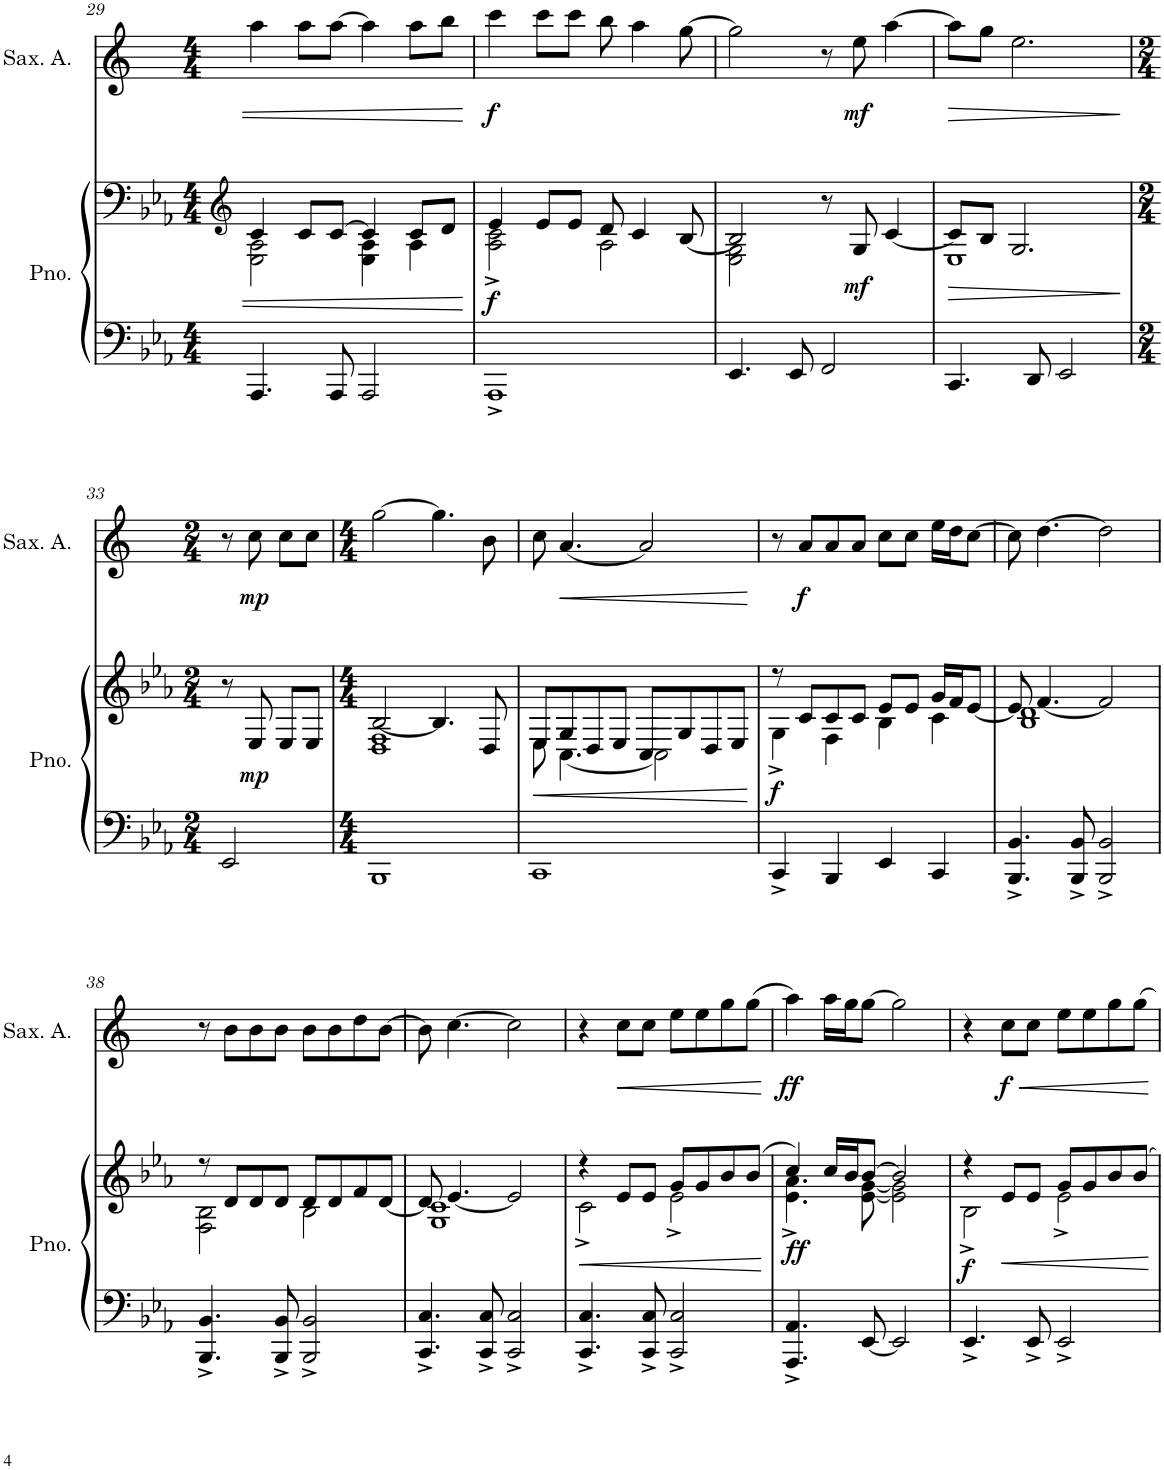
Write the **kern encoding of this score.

**kern	**kern	**dynam	**kern	**dynam
*part2	*part2	*part2	*part1	*part1
*staff3	*staff2	*staff2/3	*staff1	*staff1
*I"Piano	*	*	*I"Saxophone alto	*
*I'Pno.	*	*	*I'Sax. A.	*
!!LO:PB:g=z
*clefF4	*clefG2	*	*clefG2	*
*	*	*	*Trd5c9	*
*k[b-e-a-]	*k[b-e-a-]	*	*k[]	*
*M4/4	*M4/4	*	*M4/4	*
=29	=29	=29	=29	=29
*	*^	*	*	*
4.AAA-/	4c/	2E-\ 2A-\	.	4aa\	.
.	8c/L	.	.	8aa\L	.
8AAA-/	[8c/J	.	.	[8aa\J	.
2AAA-/	4c/]	4E-\ 4A-\	.	4aa\]	.
.	8c/L	4A-\	.	8aa\L	.
.	8d/J	.	.	8bb\J	.
=30	=30	=30	=30	=30	=30
!	!	!	!LO:DY:b	!	!LO:DY:b
1AAA-^	4e-/	2A-\^ 2c\^	f	4ccc\	f
.	8e-/L	.	.	8ccc\L	.
.	8e-/J	.	.	8ccc\J	.
.	8d/	2A-\	.	8bb\	.
.	4c/	.	.	4aa\	.
.	[<8B-/	.	.	[8gg\	.
=31	=31	=31	=31	=31	=31
4.EE-/	2B-/]	2E-\ 2G\	.	2gg\]	.
8EE-/	.	.	.	.	.
2FF/	8r	2ryy	.	8r	.
!	!	!	!LO:DY:b	!	!LO:DY:b
.	8G/	.	mf	8ee\	mf
.	[<4c/	.	.	[4aa\	.
=32	=32	=32	=32	=32	=32
!	!	!	!LO:HP:b	!	!LO:HP:b
4.CC/	8c/L]	1E-	>	8aa\L]	>
.	8B-/J	.	.	8gg\J	.
.	2.G/	.	.	2.ee\	.
8DD/	.	.	.	.	.
2EE-/	.	.	.	.	.
*	*v	*v	*	*	*
.	.	]	.	]
!!LO:LB:g=z
=33	=33	=33	=33	=33
*M2/4	*M2/4	*	*M2/4	*
2EE-/	8r	.	8r	.
!	!	!LO:DY:b	!	!LO:DY:b
.	8E-/	mp	8cc\	mp
.	8E-/L	.	8cc\L	.
.	8E-/J	.	8cc\J	.
=34	=34	=34	=34	=34
*M4/4	*M4/4	*	*M4/4	*
*	*^	*	*	*
1BBB-	[<2B-/	1D 1F	.	[2gg\	.
.	4.B-/]	.	.	4.gg\]	.
.	8D/	.	.	8b\	.
=35	=35	=35	=35	=35	=35
!	!	!	!LO:HP:b	!	!
1CC	8E-/L	8E-\	<	8cc\	.
!	!	!	!	!	!LO:HP:b
.	8G/	[4.C\	.	[4.a/	<
.	8D/	.	.	.	.
.	8E-/J	.	.	.	.
.	8C/L	2C\]	.	2a/]	.
.	8G/	.	.	.	.
.	8D/	.	.	.	.
.	8E-/J	.	.	.	.
*	*v	*v	*	*	*
.	.	[	.	[
=36	=36	=36	=36	=36
*	*^	*	*	*
!	!	!	!LO:DY:b	!	!
4CC^/	8r	4G^<\	f	8r	.
!	!	!	!	!	!LO:DY:b
.	8c/L	.	.	8a/L	f
4BBB-/	8c/	4F\	.	8a/	.
.	8c/J	.	.	8a/J	.
4EE-/	8e-/L	4B-\	.	8cc\L	.
.	8e-/J	.	.	8cc\J	.
4CC/	16g/LL	4c\	.	16ee\LL	.
.	16f/J	.	.	16dd\J	.
.	[<8e-/J	.	.	[8cc\J	.
=37	=37	=37	=37	=37	=37
4.BBB-/^ 4.BB-/^	8e-/]	1B- 1d	.	8cc\]	.
.	[<4.f/	.	.	[4.dd\	.
8BBB-/^ 8BB-/^	.	.	.	.	.
2BBB-/^ 2BB-/^	2f/]	.	.	2dd\]	.
!!LO:LB:g=z
=38	=38	=38	=38	=38	=38
4.BBB-/^ 4.BB-/^	8r	2F\ 2B-\	.	8r	.
.	8d/L	.	.	8b\L	.
.	8d/	.	.	8b\	.
8BBB-/^ 8BB-/^	8d/J	.	.	8b\J	.
2BBB-/^ 2BB-/^	8d/L	2B-\	.	8b\L	.
.	8d/	.	.	8b\	.
.	8f/	.	.	8dd\	.
.	[<8d/J	.	.	[8b\J	.
=39	=39	=39	=39	=39	=39
4.CC/^ 4.C/^	8d/]	1G 1c	.	8b\]	.
.	[<4.e-/	.	.	[4.cc\	.
8CC/^ 8C/^	.	.	.	.	.
2CC/^ 2C/^	2e-/]	.	.	2cc\]	.
=40	=40	=40	=40	=40	=40
!	!	!	!LO:HP:b	!	!
4.CC/^ 4.C/^	4r	2c^\	<	4r	.
!	!	!	!	!	!LO:HP:b
.	8e-/L	.	.	8cc\L	<
8CC/^ 8C/^	8e-/J	.	.	8cc\J	.
2CC/^ 2C/^	8g/L	2e-^\	.	8ee\L	.
.	8g/	.	.	8ee\	.
.	8b-/	.	.	8gg\	.
.	(8b-/J	.	.	(8gg\J	.
*	*v	*v	*	*	*
.	.	[	.	[
=41	=41	=41	=41	=41
*	*^	*	*	*
!	!	!	!LO:DY:b	!	!LO:DY:b
4.AAA-/^ 4.AA-/^	4cc/)	4.e-\^ 4.a-\^	ff	4aa\)	ff
.	16cc/LL	.	.	16aa\LL	.
.	16b-/J	.	.	16gg\J	.
[8EE-/	[8b-/J	[8e-\ [8g\	.	[8gg\J	.
2EE-/]	2b-/]	2e-\] 2g\]	.	2gg\]	.
=42	=42	=42	=42	=42	=42
!	!	!	!LO:DY:b	!	!
4.EE-^/	4r	2B-^\	f	4r	.
!	!	!	!LO:HP:b	!	!LO:HP:b
!	!	!	!	!	!LO:DY:n=1:b
.	8e-/L	.	<	8cc\L	< f
8EE-^/	8e-/J	.	.	8cc\J	.
2EE-^/	8g/L	2e-^\	.	8ee\L	.
.	8g/	.	.	8ee\	.
.	8b-/	.	.	8gg\	.
.	8b-/J	.	.	8gg\J	.
*	*v	*v	*	*	*
.	.	[	.	[
=	=	=	=	=
*-	*-	*-	*-	*-
